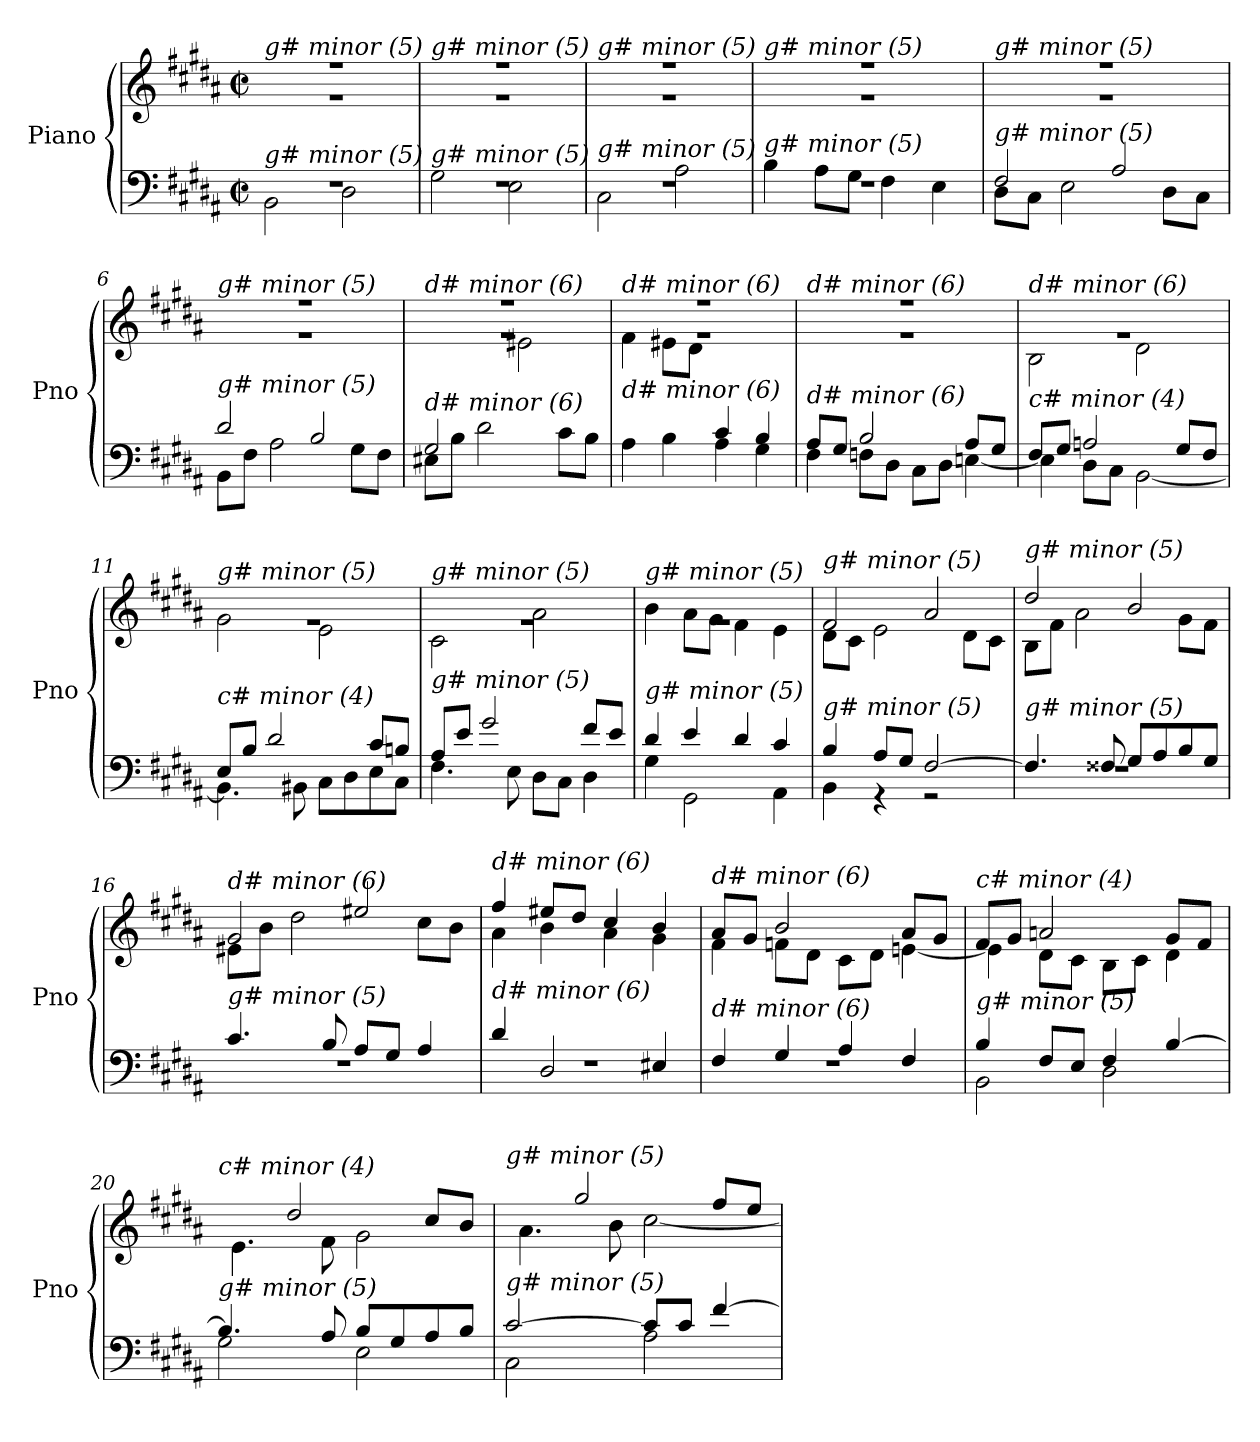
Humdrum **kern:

**kern	**kern
*part1	*part1
*staff2	*staff1
*I"Piano	*
*I'Pno	*
*clefF4	*clefG2
*k[f#c#g#d#a#]	*k[f#c#g#d#a#]
*M2/2	*M2/2
*met(c|)	*met(c|)
=1	=1
*^	*^
!	!	!LO:TX:i:t=g# minor (5)	!
!LO:TX:i:t=g# minor (5)	!	!	!
1rF	2BB\	1rg	1rff
.	2D#\	.	.
=2	=2	=2	=2
!	!	!LO:TX:i:t=g# minor (5)	!
!LO:TX:i:t=g# minor (5)	!	!	!
1rF	2G#\	1rg	1rff
.	2E\	.	.
=3	=3	=3	=3
!	!	!LO:TX:i:t=g# minor (5)	!
!LO:TX:i:t=g# minor (5)	!	!	!
1rF	2C#\	1rg	1rff
.	2A#\	.	.
=4	=4	=4	=4
!	!	!LO:TX:i:t=g# minor (5)	!
!LO:TX:i:t=g# minor (5)	!	!	!
1rF	4B\	1rg	1rff
.	8A#\L	.	.
.	8G#\J	.	.
.	4F#\	.	.
.	4E\	.	.
=5	=5	=5	=5
!	!	!LO:TX:i:t=g# minor (5)	!
!LO:TX:i:t=g# minor (5)	!	!	!
2F#/	8D#\L	1rg	1rff
.	8C#\J	.	.
.	2E\	.	.
2A#/	.	.	.
.	8D#\L	.	.
.	8C#\J	.	.
=6	=6	=6	=6
!	!	!LO:TX:i:t=g# minor (5)	!
!LO:TX:i:t=g# minor (5)	!	!	!
2d#/	8BB\L	1rg	1rff
.	8F#\J	.	.
.	2A#\	.	.
2B/	.	.	.
.	8G#\L	.	.
.	8F#\J	.	.
!!LO:LB:g=z
=7	=7	=7	=7
*	*	*	*^
!	!	!LO:TX:i:t=d# minor (6)	!	!
!LO:TX:i:t=d# minor (6)	!	!	!	!
2G#/	8E#X\L	1rg	1rff	2ryy
.	8B\J	.	.	.
.	2d#\	.	.	.
2ryy	.	.	.	2e#X\
.	8c#\L	.	.	.
.	8B\J	.	.	.
=8	=8	=8	=8	=8
!	!	!LO:TX:i:t=d# minor (6)	!	!
!LO:TX:i:t=d# minor (6)	!	!	!	!
2ryy	4A#\	1rg	1rff	4f#\
.	4B\	.	.	8e#X\L
.	.	.	.	8d#\J
4c#/	4A#\	.	.	2ryy
4B/	4G#\	.	.	.
*	*	*	*v	*v
=9	=9	=9	=9
!	!	!LO:TX:i:t=d# minor (6)	!
!LO:TX:i:t=d# minor (6)	!	!	!
8A#/L	4F#\	1rg	1rff
8G#/J	.	.	.
2B/	8Fni\L	.	.
.	8D#\J	.	.
.	8C#\L	.	.
.	8D#\J	.	.
8A#/L	[4En\	.	.
8G#/J	.	.	.
=10	=10	=10	=10
!	!	!LO:TX:i:t=d# minor (6)	!
!LO:TX:i:t=c# minor (4)	!	!	!
8F#/L	4E\]	1rg	2B\
8G#/J	.	.	.
2An/	8D#\L	.	.
.	8C#\J	.	.
.	[2BB\	.	2d#\
8G#/L	.	.	.
8F#/J	.	.	.
=11	=11	=11	=11
!	!	!LO:TX:i:t=g# minor (5)	!
!LO:TX:i:t=c# minor (4)	!	!	!
8E/L	4.BB\]	1rg	2g#\
8B/J	.	.	.
2d#/	.	.	.
.	8BB#X\	.	.
.	8C#\L	.	2e\
.	8D#\	.	.
8c#/L	8E\	.	.
8Bn/J	8C#\J	.	.
!!LO:LB:g=z	!!
=12	=12	=12	=12
!	!	!LO:TX:i:t=g# minor (5)	!
!LO:TX:i:t=g# minor (5)	!	!	!
8A#/L	4.F#\	1rg	2c#\
8e/J	.	.	.
2g#/	.	.	.
.	8E\	.	.
.	8D#\L	.	2a#\
.	8C#\J	.	.
8f#/L	4D#\	.	.
8e/J	.	.	.
=13	=13	=13	=13
!	!	!LO:TX:i:t=g# minor (5)	!
!LO:TX:i:t=g# minor (5)	!	!	!
4d#/	4G#\	1rg	4b\
4e/	2GG#\	.	8a#\L
.	.	.	8g#\J
4d#/	.	.	4f#\
4c#/	4AA#\	.	4e\
=14	=14	=14	=14
!	!	!LO:TX:i:t=g# minor (5)	!
!LO:TX:i:t=g# minor (5)	!	!	!
4B/	4BB\	2f#/	8d#\L
.	.	.	8c#\J
8A#/L	4r	.	2e\
8G#/J	.	.	.
[2F#/	2r	2a#/	.
.	.	.	8d#\L
.	.	.	8c#\J
=15	=15	=15	=15
!	!	!LO:TX:i:t=g# minor (5)	!
!LO:TX:i:t=g# minor (5)	!	!	!
4.F#/]	1rF	2dd#/	8B\L
.	.	.	8f#\J
.	.	.	2a#\
8F##X/	.	.	.
8G#/L	.	2b/	.
8A#/	.	.	.
8B/	.	.	8g#\L
8G#/J	.	.	8f#\J
=16	=16	=16	=16
!	!	!LO:TX:i:t=d# minor (6)	!
!LO:TX:i:t=g# minor (5)	!	!	!
4.c#/	1rF	2g#/	8e#X\L
.	.	.	8b\J
.	.	.	2dd#\
8B/	.	.	.
8A#/L	.	2ee#X/	.
8G#/J	.	.	.
4A#/	.	.	8cc#\L
.	.	.	8b\J
!!LO:LB:g=z	!!
=17	=17	=17	=17
!	!	!LO:TX:i:t=d# minor (6)	!
!LO:TX:i:t=d# minor (6)	!	!	!
4d#/	1rF	4ff#/	4a#\
2D#/	.	8ee#X/L	4b\
.	.	8dd#/J	.
.	.	4cc#/	4a#\
4E#X/	.	4b/	4g#\
=18	=18	=18	=18
!	!	!LO:TX:i:t=d# minor (6)	!
!LO:TX:i:t=d# minor (6)	!	!	!
4F#/	1rF	8a#/L	4f#\
.	.	8g#/J	.
4G#/	.	2b/	8fni\L
.	.	.	8d#\J
4A#/	.	.	8c#\L
.	.	.	8d#\J
4F#/	.	8a#/L	[4en\
.	.	8g#/J	.
=19	=19	=19	=19
!	!	!LO:TX:i:t=c# minor (4)	!
!LO:TX:i:t=g# minor (5)	!	!	!
4B/	2BB\	8f#/L	4e\]
.	.	8g#/J	.
8F#/L	.	2an/	8d#\L
8E/J	.	.	8c#\J
4F#/	2D#\	.	8B\L
.	.	.	8c#\J
[4B/	.	8g#/L	4d#\
.	.	8f#/J	.
=20	=20	=20	=20
!	!	!LO:TX:i:t=c# minor (4)	!
!LO:TX:i:t=g# minor (5)	!	!	!
4.B/]	2G#\	8e/Lyy	4.e\
.	.	8b/J	.
.	.	2dd#/	.
8A#/	.	.	8f#\
8B/L	2E\	.	2g#\
8G#/	.	.	.
8A#/	.	8cc#/L	.
8B/J	.	8b/J	.
=21	=21	=21	=21
!	!	!LO:TX:i:t=g# minor (5)	!
!LO:TX:i:t=g# minor (5)	!	!	!
[2c#/	2C#\	8a#/Lyy	4.a#\
.	.	8ee/J	.
.	.	2gg#/	.
.	.	.	8b\
8c#/L]	2A#\	.	[2cc#\
8c#/J	.	.	.
[4f#/	.	8ff#/L	.
.	.	8ee/J	.
*v	*v	*	*
*	*v	*v
=	=
*-	*-
